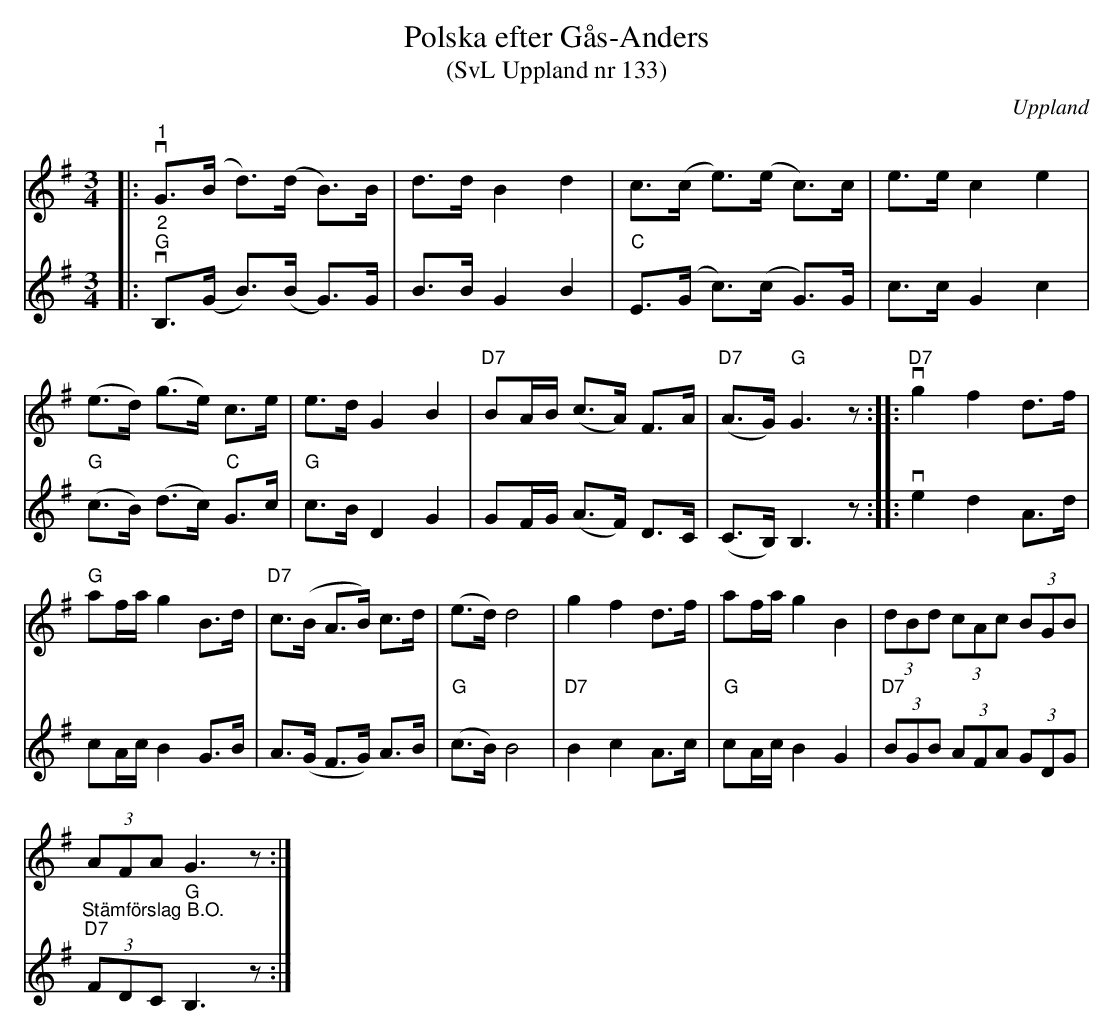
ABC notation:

X:1
T:Polska efter Gås-Anders
T:(SvL Uppland nr 133)
O:Uppland
L:1/8
M:3/4
K:G
V:1
|:"^1"v G>(B d>)(d B>)B | d>d B2 d2 | c>(c e>)(e c>)c | e>e c2 e2 |
(e>d) (g>e) c>e | e>d G2 B2 |"D7" BA/B/ (c>A) F>A |"D7" (A>G)"G" G3 z ::v"D7" g2 f2 d>f |
"G" af/a/ g2 B>d |"D7" c>(B A>B) c>d | (e>d) d4 | g2 f2 d>f | af/a/ g2 B2 | (3dBd (3cAc (3BGB |
(3AFA G3 z :|
V:2
|:"^2"v"G" B,>(G B>)(B G>)G | B>B G2 B2 |"C" E>(G c>)(c G>)G | c>c G2 c2 |
"G" (c>B) (d>c)"C" G>c |"G" c>B D2 G2 | GF/G/ (A>F) D>C | (C>B,) B,3 z ::v e2 d2 A>d |
cA/c/ B2 G>B | A>(G F>G) A>B |"G" (c>B) B4 |"D7" B2 c2 A>c |"G" cA/c/ B2 G2 |
"D7" (3BGB (3AFA (3GDG |"^Stämförslag B.O.""D7" (3FDC"G" B,3 z :|
